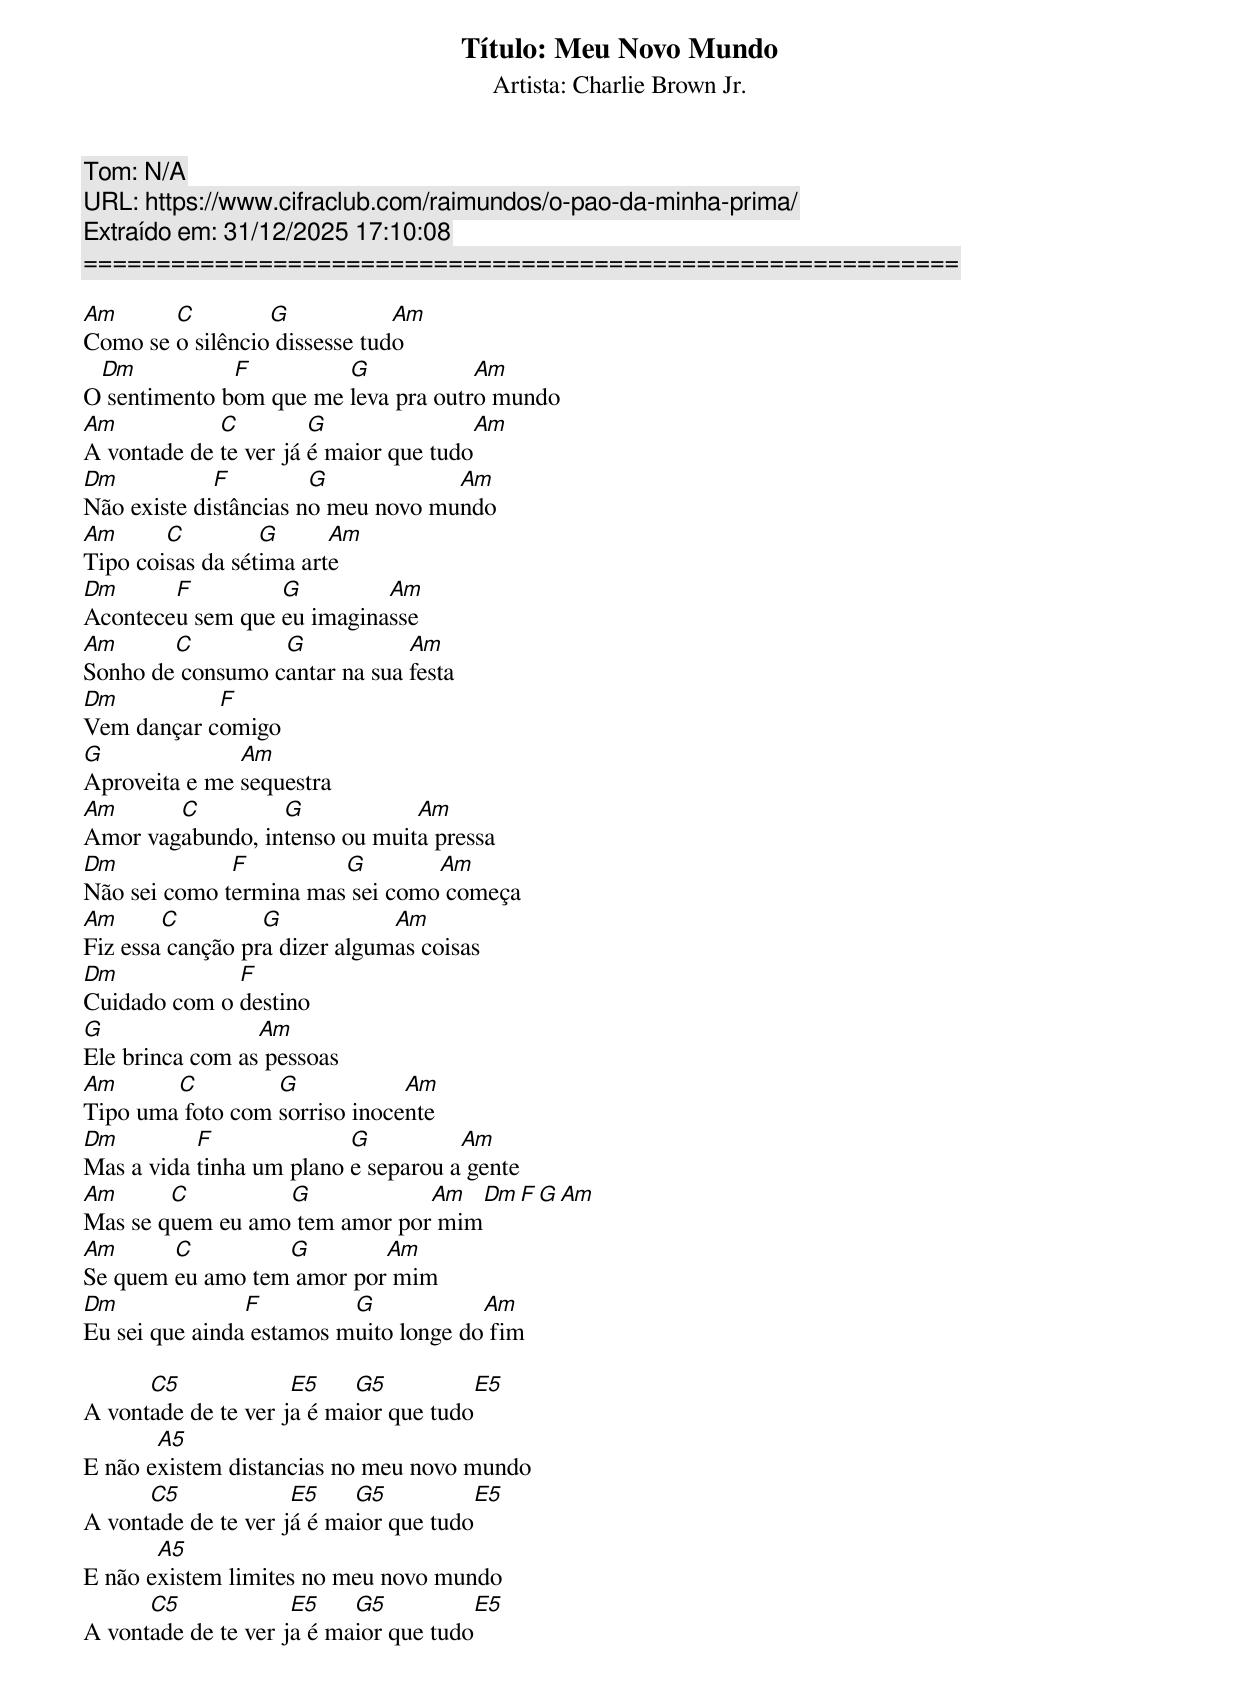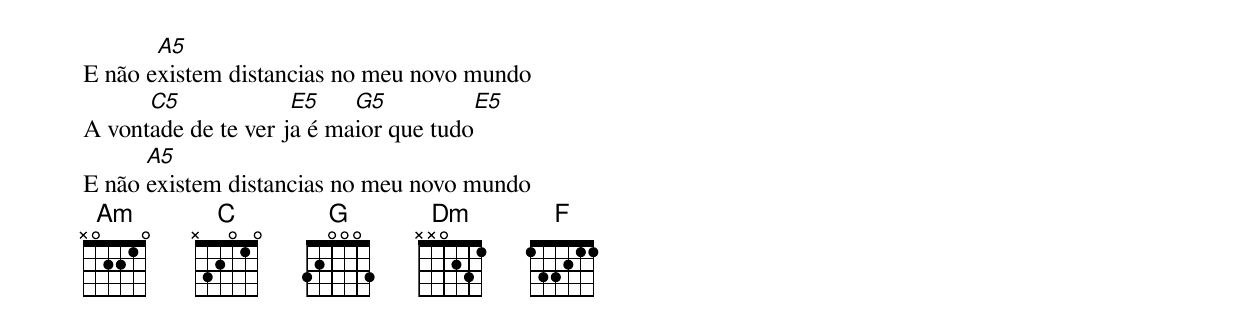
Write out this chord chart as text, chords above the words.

Título: Meu Novo Mundo
Artista: Charlie Brown Jr.
Tom: N/A
URL: https://www.cifraclub.com/raimundos/o-pao-da-minha-prima/
Extraído em: 31/12/2025 17:10:08
============================================================

Am      C         G            Am
Como se o silêncio dissesse tudo
 Dm           F         G            Am
O sentimento bom que me leva pra outro mundo
Am           C         G                Am
A vontade de te ver já é maior que tudo
Dm           F         G            Am
Não existe distâncias no meu novo mundo
Am      C         G      Am
Tipo coisas da sétima arte
Dm      F         G         Am
Aconteceu sem que eu imaginasse
Am      C         G            Am
Sonho de consumo cantar na sua festa
Dm          F
Vem dançar comigo
G              Am
Aproveita e me sequestra
Am      C         G            Am
Amor vagabundo, intenso ou muita pressa
Dm            F         G        Am
Não sei como termina mas sei como começa
Am      C         G            Am
Fiz essa canção pra dizer algumas coisas
Dm            F
Cuidado com o destino
G                Am
Ele brinca com as pessoas
Am      C         G            Am
Tipo uma foto com sorriso inocente
Dm         F              G          Am
Mas a vida tinha um plano e separou a gente
Am      C         G            Am     Dm F G Am
Mas se quem eu amo tem amor por mim
Am      C         G        Am
Se quem eu amo tem amor por mim
Dm              F         G            Am
Eu sei que ainda estamos muito longe do fim

      C5             E5    G5          E5
A vontade de te ver ja é maior que tudo
       A5
E não existem distancias no meu novo mundo
      C5             E5    G5          E5
A vontade de te ver já é maior que tudo
       A5
E não existem limites no meu novo mundo
      C5             E5    G5          E5
A vontade de te ver ja é maior que tudo
       A5
E não existem distancias no meu novo mundo
      C5             E5    G5          E5
A vontade de te ver ja é maior que tudo
      A5
E não existem distancias no meu novo mundo
